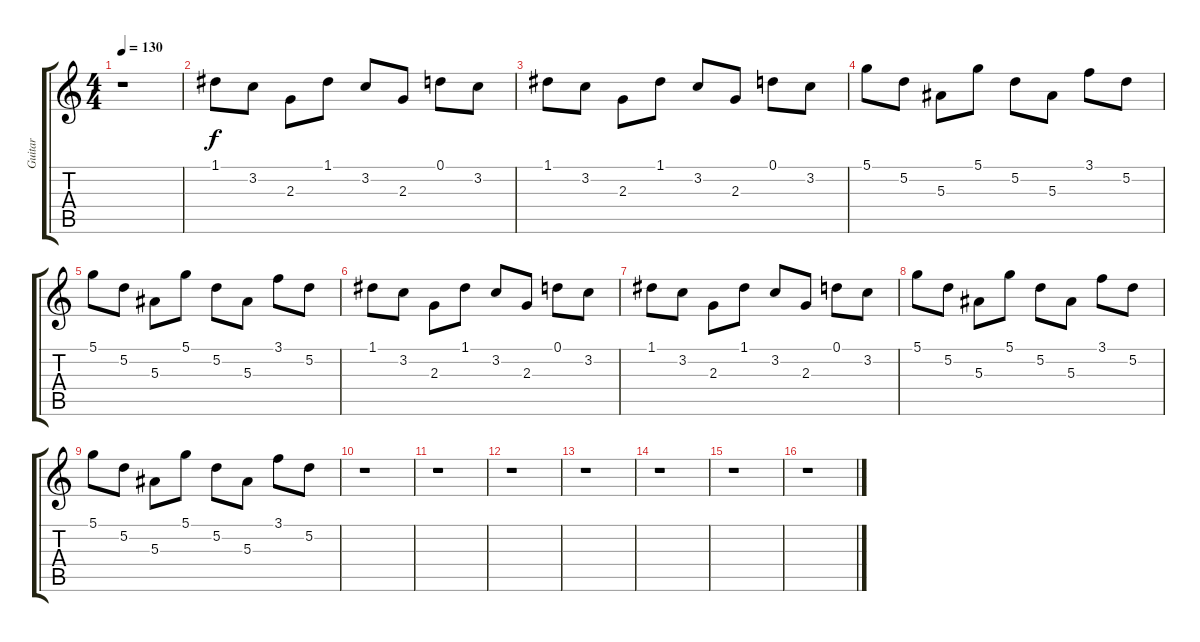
\track ("Guitar" "Guitar") {instrument acousticguitarsteel}
\staff {score tabs}
\tuning (D4 A3 F3 C3 G2 D2) {hide}
\ts (4 4)
\tempo 130
\clef g2
\ks c
r.1{dy f} |
1.1.8 3.2.8 2.3.8 1.1.8 3.2.8 2.3.8 0.1.8 3.2.8 |
1.1.8 3.2.8 2.3.8 1.1.8 3.2.8 2.3.8 0.1.8 3.2.8 |
5.1.8 5.2.8 5.3.8 5.1.8 5.2.8 5.3.8 3.1.8 5.2.8 |
5.1.8 5.2.8 5.3.8 5.1.8 5.2.8 5.3.8 3.1.8 5.2.8 |
1.1.8 3.2.8 2.3.8 1.1.8 3.2.8 2.3.8 0.1.8 3.2.8 |
1.1.8 3.2.8 2.3.8 1.1.8 3.2.8 2.3.8 0.1.8 3.2.8 |
5.1.8 5.2.8 5.3.8 5.1.8 5.2.8 5.3.8 3.1.8 5.2.8 |
5.1.8 5.2.8 5.3.8 5.1.8 5.2.8 5.3.8 3.1.8 5.2.8 |
r.1 |
r.1 |
r.1 |
r.1 |
r.1 |
r.1 |
r.1
